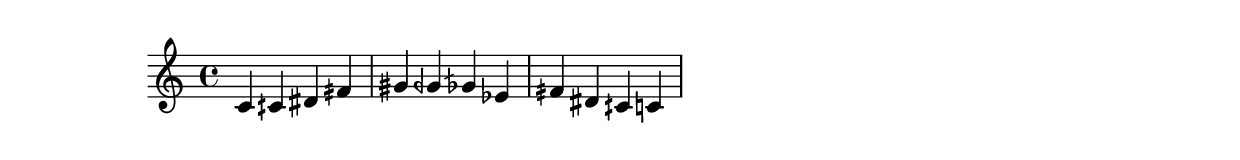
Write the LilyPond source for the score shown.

% DO NOT EDIT this file manually; it is automatically
% generated from Documentation/snippets/new
% Make any changes in Documentation/snippets/new/
% and then run scripts/auxiliar/makelsr.py
%
% This file is in the public domain.
%% Note: this file works from version 2.14.0
\version "2.14.0"

\header {
%% Translation of GIT committish: 8b93de6ce951b7b14bc7818f31019524295b990f
  texidoces = "
El «Makam» es un tipo de melodía de Turquía que
utiliza alteraciones microtonales de 1/9 de tono.  Consulte el
archivo de inicio @file{makam.ly} (véase el 'Manual de
aprendizaje @version{}, 4.6.3 Otras fuentes de información' para
averiguar la situación de este archivo) para ver detalles de los
nombres de las notas y las alteraciones.

"
  doctitlees = "Ejemplo de «Makam»"



%% Translation of GIT committish: 0a868be38a775ecb1ef935b079000cebbc64de40
  texidocde = "
Makam ist eine türkische Melodie, in der 1/9-Tonabstände
eingesetzt werden.  Sehen Sie sich die Initialisierungsdatei
@file{makam.ly} für weiter Information zu Tonhöhenbezeichnungen
und Alterationen an (siehe
Handbuch zum Lernen @version{}, 4.6.3 Weitere Information zu
Hinweisen, wo diese Datei gespeichert ist)."

  doctitlede = "Makam-Beispiel"

%% Translation of GIT committish: 4ab2514496ac3d88a9f3121a76f890c97cedcf4e
  texidocfr = "
Le « makam » est une forme de mélodie turque qui utilise des altérations
d'un neuvième de ton.  Consultez le fichier d'initialisation
@file{makam.ly} pour plus de détails sur les hauteurs et altérations
utilisées (voir le chapitre 4.6.3 - Autres sources d'information du
manuel d'initiation pour le localiser).

"
  doctitlefr = "Exemple de musique « Makam »"

  lsrtags = "pitches, world-music"
  texidoc = "
Makam is a type of melody from Turkey using 1/9th-tone microtonal
alterations.  Consult the initialization file @samp{ly/makam.ly} for
details of pitch names and alterations.

"
  doctitle = "Makam example"
} % begin verbatim


% Initialize makam settings
\include "makam.ly"

\relative c' {
  \set Staff.keySignature = #`((6 . ,(- KOMA)) (3 . ,BAKIYE))
  c4 cc db fk
  gbm4 gfc gfb efk
  fk4 db cc c
}
